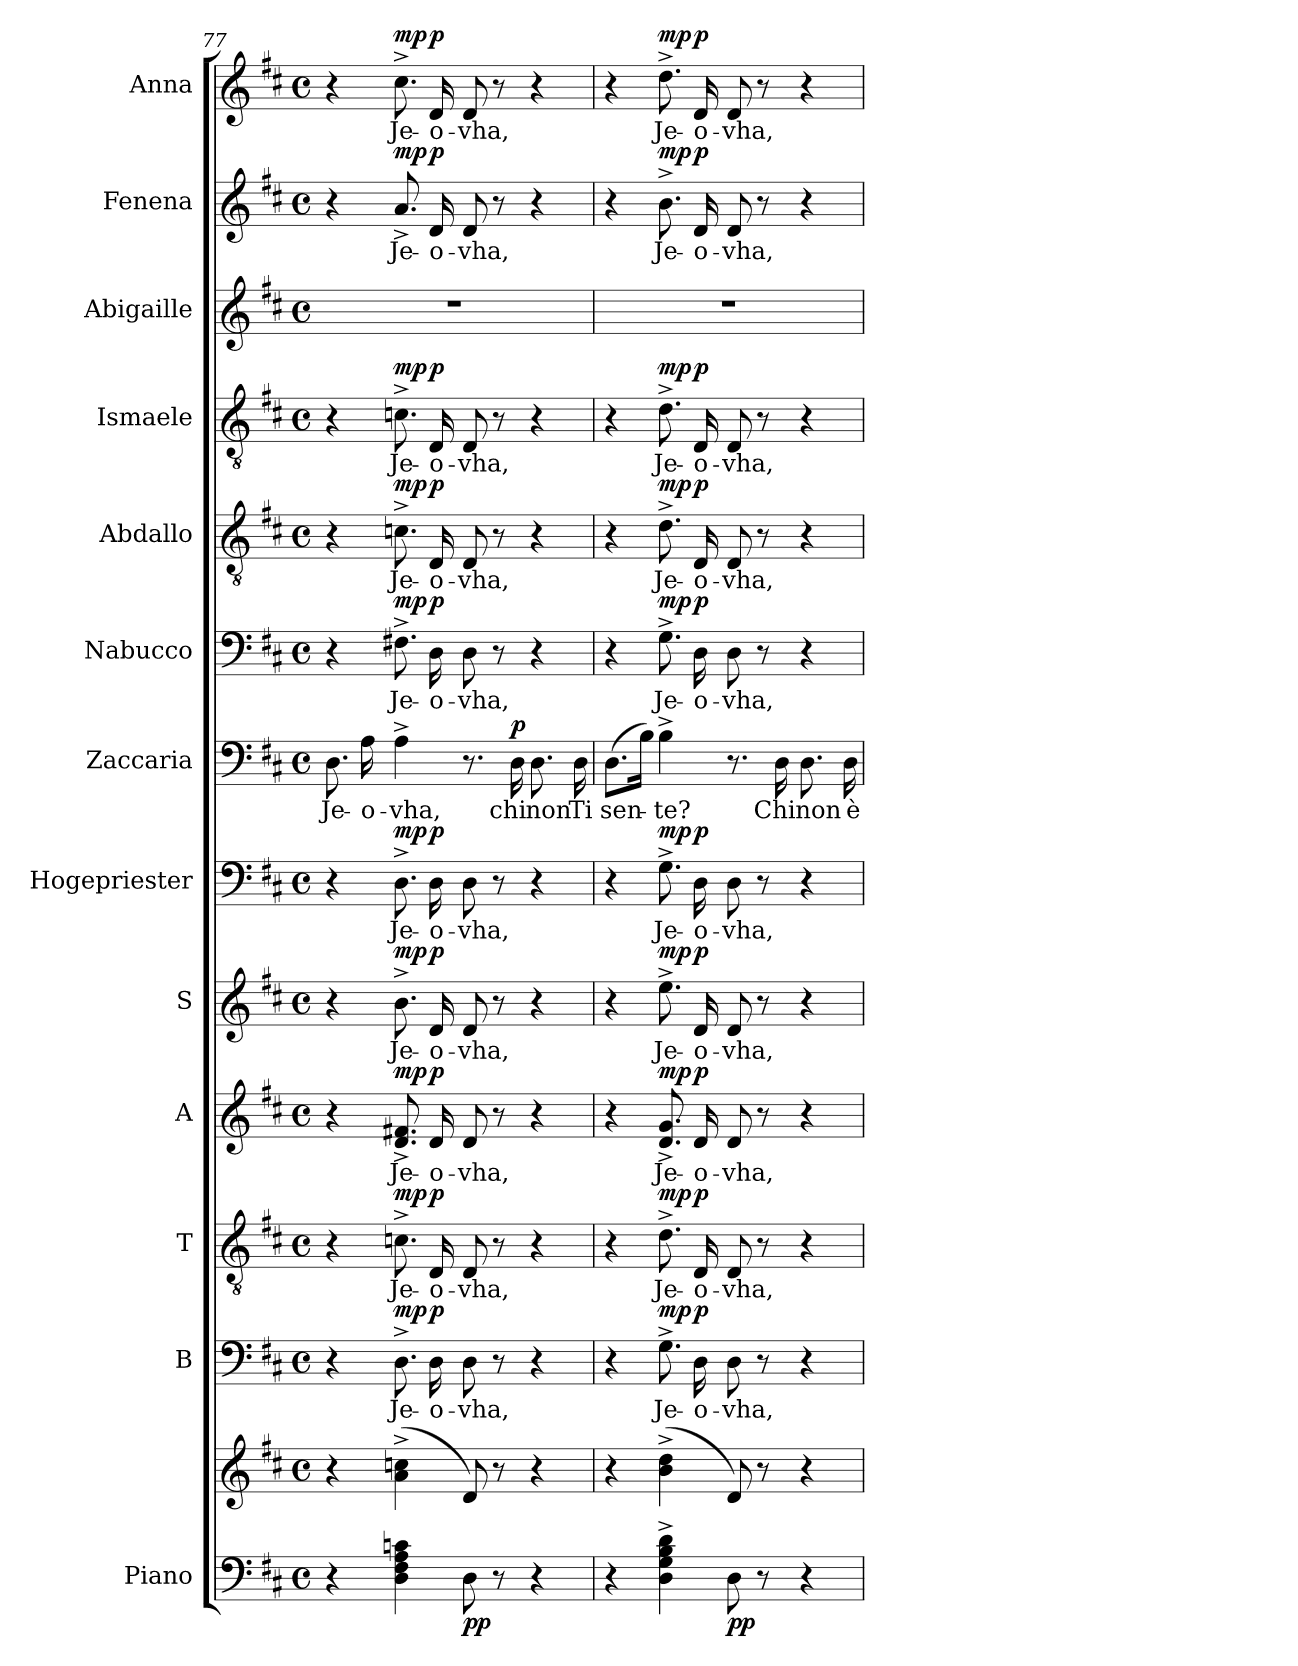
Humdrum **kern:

**kern	**kern	**dynam	**kern	**text	**dynam	**kern	**text	**dynam	**kern	**text	**dynam	**kern	**text	**dynam	**kern	**text	**dynam	**kern	**text	**dynam	**kern	**text	**dynam	**kern	**text	**dynam	**kern	**text	**dynam	**kern	**kern	**text	**dynam	**kern	**text	**dynam
*part13	*part13	*part13	*part12	*part12	*part12	*part11	*part11	*part11	*part10	*part10	*part10	*part9	*part9	*part9	*part8	*part8	*part8	*part7	*part7	*part7	*part6	*part6	*part6	*part5	*part5	*part5	*part4	*part4	*part4	*part3	*part2	*part2	*part2	*part1	*part1	*part1
*staff14	*staff13	*staff13/14	*staff12	*staff12	*staff12	*staff11	*staff11	*staff11	*staff10	*staff10	*staff10	*staff9	*staff9	*staff9	*staff8	*staff8	*staff8	*staff7	*staff7	*staff7	*staff6	*staff6	*staff6	*staff5	*staff5	*staff5	*staff4	*staff4	*staff4	*staff3	*staff2	*staff2	*staff2	*staff1	*staff1	*staff1
*I"Piano	*	*	*I"B	*	*	*I"T	*	*	*I"A	*	*	*I"S	*	*	*I"Hogepriester	*	*	*I"Zaccaria	*	*	*I"Nabucco	*	*	*I"Abdallo	*	*	*I"Ismaele	*	*	*I"Abigaille	*I"Fenena	*	*	*I"Anna	*	*
*I'Pno	*	*	*I'B	*	*	*I'T	*	*	*I'A	*	*	*I'S	*	*	*	*	*	*	*	*	*	*	*	*	*	*	*	*	*	*	*	*	*	*	*	*
!!LO:PB:g=z
*clefF4	*clefG2	*	*clefF4	*	*	*clefGv2	*	*	*clefG2	*	*	*clefG2	*	*	*clefF4	*	*	*clefF4	*	*	*clefF4	*	*	*clefGv2	*	*	*clefGv2	*	*	*clefG2	*clefG2	*	*	*clefG2	*	*
*k[f#c#]	*k[f#c#]	*	*k[f#c#]	*	*	*k[f#c#]	*	*	*k[f#c#]	*	*	*k[f#c#]	*	*	*k[f#c#]	*	*	*k[f#c#]	*	*	*k[f#c#]	*	*	*k[f#c#]	*	*	*k[f#c#]	*	*	*k[f#c#]	*k[f#c#]	*	*	*k[f#c#]	*	*
*M4/4	*M4/4	*	*M4/4	*	*	*M4/4	*	*	*M4/4	*	*	*M4/4	*	*	*M4/4	*	*	*M4/4	*	*	*M4/4	*	*	*M4/4	*	*	*M4/4	*	*	*M4/4	*M4/4	*	*	*M4/4	*	*
*met(c)	*met(c)	*	*met(c)	*	*	*met(c)	*	*	*met(c)	*	*	*met(c)	*	*	*met(c)	*	*	*met(c)	*	*	*met(c)	*	*	*met(c)	*	*	*met(c)	*	*	*met(c)	*met(c)	*	*	*met(c)	*	*
=77	=77	=77	=77	=77	=77	=77	=77	=77	=77	=77	=77	=77	=77	=77	=77	=77	=77	=77	=77	=77	=77	=77	=77	=77	=77	=77	=77	=77	=77	=77	=77	=77	=77	=77	=77	=77
!	!	!	!	!	!	!	!	!	!	!	!	!	!	!	!	!	!	!	!LO:LY:b	!	!	!	!	!	!	!	!	!	!	!	!	!	!	!	!	!
4r	4r	.	4r	.	.	4r	.	.	4r	.	.	4r	.	.	4r	.	.	8.D\	Je-	.	4r	.	.	4r	.	.	4r	.	.	1r	4r	.	.	4r	.	.
!	!	!	!	!	!	!	!	!	!	!	!	!	!	!	!	!	!	!	!LO:LY:b	!	!	!	!	!	!	!	!	!	!	!	!	!	!	!	!	!
.	.	.	.	.	.	.	.	.	.	.	.	.	.	.	.	.	.	16A\	-o-	.	.	.	.	.	.	.	.	.	.	.	.	.	.	.	.	.
!	!	!	!	!LO:LY:b	!LO:DY:a	!	!LO:LY:b	!LO:DY:a	!	!LO:LY:b	!LO:DY:a	!	!LO:LY:b	!LO:DY:a	!	!LO:LY:b	!LO:DY:a	!	!LO:LY:b	!	!	!LO:LY:b	!LO:DY:a	!	!LO:LY:b	!LO:DY:a	!	!LO:LY:b	!LO:DY:a	!	!	!LO:LY:b	!LO:DY:a	!	!LO:LY:b	!LO:DY:a
4D\ 4F#\ 4A\ 4cn\	(4a\^ 4ccn\^	.	8.D^\	Je-	mp	8.cn^\	Je-	mp	8.d/^ 8.f#X/^	Je-	mp	8.b^\	Je-	mp	8.D^\	Je-	mp	4A^\	-vha,	.	8.F#X^\	Je-	mp	8.cn^\	Je-	mp	8.cn^\	Je-	mp	.	8.a^/	Je-	mp	8.cc#^\	Je-	mp
!	!	!	!	!LO:LY:b	!LO:DY:a	!	!LO:LY:b	!LO:DY:a	!	!LO:LY:b	!LO:DY:a	!	!LO:LY:b	!LO:DY:a	!	!LO:LY:b	!LO:DY:a	!	!	!	!	!LO:LY:b	!LO:DY:a	!	!LO:LY:b	!LO:DY:a	!	!LO:LY:b	!LO:DY:a	!	!	!LO:LY:b	!LO:DY:a	!	!LO:LY:b	!LO:DY:a
.	.	.	16D\	-o-	p	16D/	-o-	p	16d/	-o-	p	16d/	-o-	p	16D\	-o-	p	.	.	.	16D\	-o-	p	16D/	-o-	p	16D/	-o-	p	.	16d/	-o-	p	16d/	-o-	p
!	!	!LO:DY:b=2	!	!LO:LY:b	!	!	!LO:LY:b	!	!	!LO:LY:b	!	!	!LO:LY:b	!	!	!LO:LY:b	!	!	!	!	!	!LO:LY:b	!	!	!LO:LY:b	!	!	!LO:LY:b	!	!	!	!LO:LY:b	!	!	!LO:LY:b	!
!	!	!LO:DY:n=1:b	!	!	!	!	!	!	!	!	!	!	!	!	!	!	!	!	!	!	!	!	!	!	!	!	!	!	!	!	!	!	!	!	!	!
8D\	8d/)	p p	8D\	-vha,	.	8D/	-vha,	.	8d/	-vha,	.	8d/	-vha,	.	8D\	-vha,	.	8.r	.	.	8D\	-vha,	.	8D/	-vha,	.	8D/	-vha,	.	.	8d/	-vha,	.	8d/	-vha,	.
8r	8r	.	8r	.	.	8r	.	.	8r	.	.	8r	.	.	8r	.	.	.	.	.	8r	.	.	8r	.	.	8r	.	.	.	8r	.	.	8r	.	.
!	!	!	!	!	!	!	!	!	!	!	!	!	!	!	!	!	!	!	!LO:LY:b	!LO:DY:a	!	!	!	!	!	!	!	!	!	!	!	!	!	!	!	!
.	.	.	.	.	.	.	.	.	.	.	.	.	.	.	.	.	.	16D\	chi	p	.	.	.	.	.	.	.	.	.	.	.	.	.	.	.	.
!	!	!	!	!	!	!	!	!	!	!	!	!	!	!	!	!	!	!	!LO:LY:b	!	!	!	!	!	!	!	!	!	!	!	!	!	!	!	!	!
4r	4r	.	4r	.	.	4r	.	.	4r	.	.	4r	.	.	4r	.	.	8.D\	non	.	4r	.	.	4r	.	.	4r	.	.	.	4r	.	.	4r	.	.
!	!	!	!	!	!	!	!	!	!	!	!	!	!	!	!	!	!	!	!LO:LY:b	!	!	!	!	!	!	!	!	!	!	!	!	!	!	!	!	!
.	.	.	.	.	.	.	.	.	.	.	.	.	.	.	.	.	.	16D\	Ti	.	.	.	.	.	.	.	.	.	.	.	.	.	.	.	.	.
=78	=78	=78	=78	=78	=78	=78	=78	=78	=78	=78	=78	=78	=78	=78	=78	=78	=78	=78	=78	=78	=78	=78	=78	=78	=78	=78	=78	=78	=78	=78	=78	=78	=78	=78	=78	=78
!	!	!	!	!	!	!	!	!	!	!	!	!	!	!	!	!	!	!	!LO:LY:b	!	!	!	!	!	!	!	!	!	!	!	!	!	!	!	!	!
4r	4r	.	4r	.	.	4r	.	.	4r	.	.	4r	.	.	4r	.	.	(8.D\L	sen-	.	4r	.	.	4r	.	.	4r	.	.	1r	4r	.	.	4r	.	.
.	.	.	.	.	.	.	.	.	.	.	.	.	.	.	.	.	.	16B\Jk)	.	.	.	.	.	.	.	.	.	.	.	.	.	.	.	.	.	.
!	!	!LO:DY:b=2	!	!LO:LY:b	!	!	!LO:LY:b	!	!	!LO:LY:b	!	!	!LO:LY:b	!	!	!LO:LY:b	!	!	!LO:LY:b	!	!	!LO:LY:b	!	!	!LO:LY:b	!	!	!LO:LY:b	!	!	!	!LO:LY:b	!	!	!LO:LY:b	!
!	!	!LO:DY:n=1:b	!	!	!LO:DY:a	!	!	!LO:DY:a	!	!	!LO:DY:a	!	!	!LO:DY:a	!	!	!LO:DY:a	!	!	!	!	!	!LO:DY:a	!	!	!LO:DY:a	!	!	!LO:DY:a	!	!	!	!LO:DY:a	!	!	!LO:DY:a
4D\^ 4G\^ 4B\^ 4d\^	(4b\^ 4dd\^	mp mp	8.G^\	Je-	mp	8.d^\	Je-	mp	8.d/^ 8.g/^	Je-	mp	8.ee^\	Je-	mp	8.G^\	Je-	mp	4B^\	-te?	.	8.G^\	Je-	mp	8.d^\	Je-	mp	8.d^\	Je-	mp	.	8.b^\	Je-	mp	8.dd^\	Je-	mp
!	!	!	!	!LO:LY:b	!LO:DY:a	!	!LO:LY:b	!LO:DY:a	!	!LO:LY:b	!LO:DY:a	!	!LO:LY:b	!LO:DY:a	!	!LO:LY:b	!LO:DY:a	!	!	!	!	!LO:LY:b	!LO:DY:a	!	!LO:LY:b	!LO:DY:a	!	!LO:LY:b	!LO:DY:a	!	!	!LO:LY:b	!LO:DY:a	!	!LO:LY:b	!LO:DY:a
.	.	.	16D\	-o-	p	16D/	-o-	p	16d/	-o-	p	16d/	-o-	p	16D\	-o-	p	.	.	.	16D\	-o-	p	16D/	-o-	p	16D/	-o-	p	.	16d/	-o-	p	16d/	-o-	p
!	!	!LO:DY:n=2:b=2	!	!LO:LY:b	!	!	!LO:LY:b	!	!	!LO:LY:b	!	!	!LO:LY:b	!	!	!LO:LY:b	!	!	!	!	!	!LO:LY:b	!	!	!LO:LY:b	!	!	!LO:LY:b	!	!	!	!LO:LY:b	!	!	!LO:LY:b	!
!	!	!LO:DY:n=3:b	!	!	!	!	!	!	!	!	!	!	!	!	!	!	!	!	!	!	!	!	!	!	!	!	!	!	!	!	!	!	!	!	!	!
8D\	8d/)	p p	8D\	-vha,	.	8D/	-vha,	.	8d/	-vha,	.	8d/	-vha,	.	8D\	-vha,	.	8.r	.	.	8D\	-vha,	.	8D/	-vha,	.	8D/	-vha,	.	.	8d/	-vha,	.	8d/	-vha,	.
8r	8r	.	8r	.	.	8r	.	.	8r	.	.	8r	.	.	8r	.	.	.	.	.	8r	.	.	8r	.	.	8r	.	.	.	8r	.	.	8r	.	.
!	!	!	!	!	!	!	!	!	!	!	!	!	!	!	!	!	!	!	!LO:LY:b	!	!	!	!	!	!	!	!	!	!	!	!	!	!	!	!	!
.	.	.	.	.	.	.	.	.	.	.	.	.	.	.	.	.	.	16D\	Chi	.	.	.	.	.	.	.	.	.	.	.	.	.	.	.	.	.
!	!	!	!	!	!	!	!	!	!	!	!	!	!	!	!	!	!	!	!LO:LY:b	!	!	!	!	!	!	!	!	!	!	!	!	!	!	!	!	!
4r	4r	.	4r	.	.	4r	.	.	4r	.	.	4r	.	.	4r	.	.	8.D\	non	.	4r	.	.	4r	.	.	4r	.	.	.	4r	.	.	4r	.	.
!	!	!	!	!	!	!	!	!	!	!	!	!	!	!	!	!	!	!	!LO:LY:b	!	!	!	!	!	!	!	!	!	!	!	!	!	!	!	!	!
.	.	.	.	.	.	.	.	.	.	.	.	.	.	.	.	.	.	16D\	è	.	.	.	.	.	.	.	.	.	.	.	.	.	.	.	.	.
=	=	=	=	=	=	=	=	=	=	=	=	=	=	=	=	=	=	=	=	=	=	=	=	=	=	=	=	=	=	=	=	=	=	=	=	=
*-	*-	*-	*-	*-	*-	*-	*-	*-	*-	*-	*-	*-	*-	*-	*-	*-	*-	*-	*-	*-	*-	*-	*-	*-	*-	*-	*-	*-	*-	*-	*-	*-	*-	*-	*-	*-
